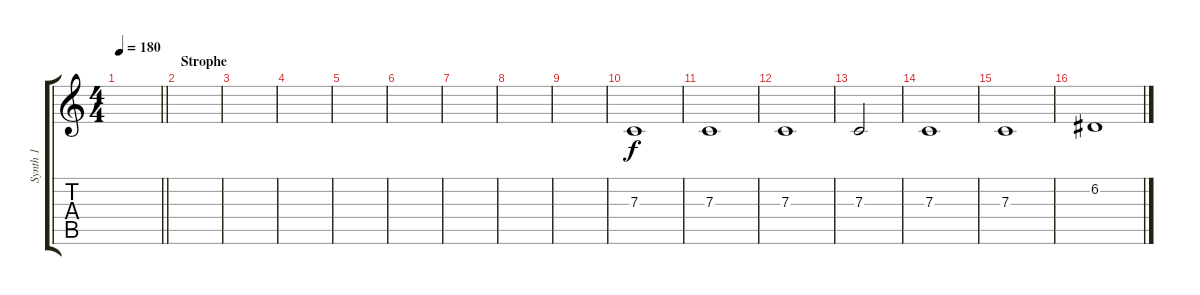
\track ("Synth 1 " "Synth 1 ") {instrument synthstrings2}
\staff {score tabs}
\tuning (D4 A3 F3 C3 G2 C2) {hide}
\ts (4 4)
\tempo 180
\clef g2
\barLineRight lightlight
\ks c
|
\section ("" "Strophe")
|
|
|
|
|
|
|
|
7.3.1 |
7.3.1 |
7.3.1 |
7.3.2 |
7.3.1 |
7.3.1 |
6.2.1
